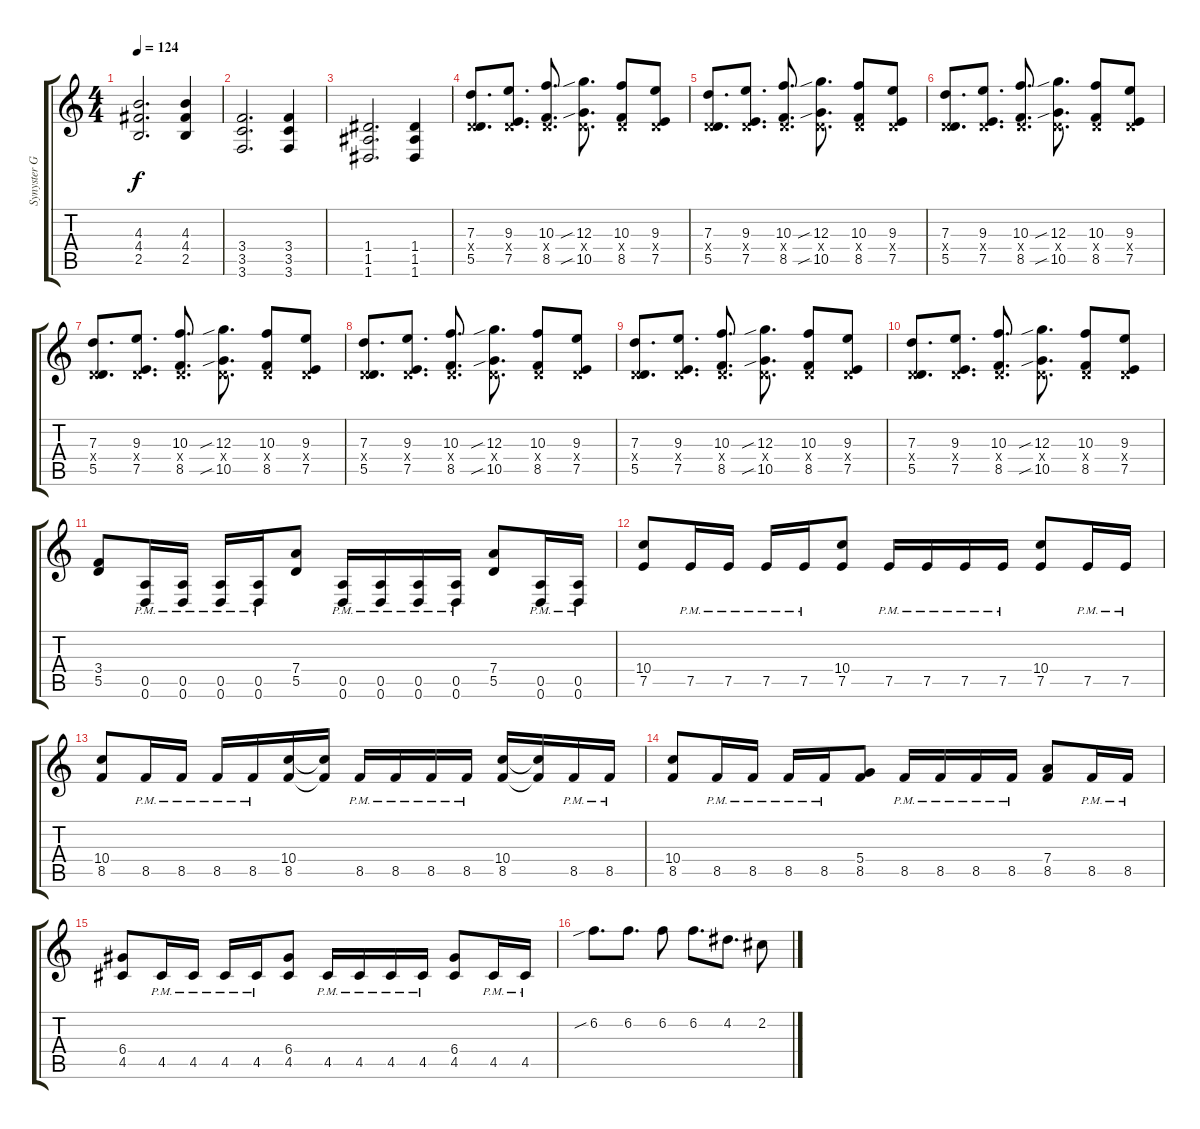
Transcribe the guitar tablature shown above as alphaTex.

\track ("Synyster Gates" "Synyster G") {instrument distortionguitar}
\staff {score tabs}
\tuning (E4 B3 G3 D3 A2 D2) {hide}
\ts (4 4)
\tempo 124
\clef g2
\ks c
(4.3 4.4 2.5).2{d dy f} (4.3 4.4 2.5).4 |
(3.4 3.5 3.6).2{d} (3.4 3.5 3.6).4 |
(1.4 1.5 1.6).2{d} (1.4 1.5 1.6).4 |
(7.3 0.4{x} 5.5).8{d} (9.3 0.4{x} 7.5).8{d} (10.3 0.4{x} 8.5).8{d} (12.3{sib} 0.4{x} 10.5{sib}).8{d} (10.3 0.4{x} 8.5).8 (9.3 0.4{x} 7.5).8 |
(7.3 0.4{x} 5.5).8{d} (9.3 0.4{x} 7.5).8{d} (10.3 0.4{x} 8.5).8{d} (12.3{sib} 0.4{x} 10.5{sib}).8{d} (10.3 0.4{x} 8.5).8 (9.3 0.4{x} 7.5).8 |
(7.3 0.4{x} 5.5).8{d} (9.3 0.4{x} 7.5).8{d} (10.3 0.4{x} 8.5).8{d} (12.3{sib} 0.4{x} 10.5{sib}).8{d} (10.3 0.4{x} 8.5).8 (9.3 0.4{x} 7.5).8 |
(7.3 0.4{x} 5.5).8{d} (9.3 0.4{x} 7.5).8{d} (10.3 0.4{x} 8.5).8{d} (12.3{sib} 0.4{x} 10.5{sib}).8{d} (10.3 0.4{x} 8.5).8 (9.3 0.4{x} 7.5).8 |
(7.3 0.4{x} 5.5).8{d} (9.3 0.4{x} 7.5).8{d} (10.3 0.4{x} 8.5).8{d} (12.3{sib} 0.4{x} 10.5{sib}).8{d} (10.3 0.4{x} 8.5).8 (9.3 0.4{x} 7.5).8 |
(7.3 0.4{x} 5.5).8{d} (9.3 0.4{x} 7.5).8{d} (10.3 0.4{x} 8.5).8{d} (12.3{sib} 0.4{x} 10.5{sib}).8{d} (10.3 0.4{x} 8.5).8 (9.3 0.4{x} 7.5).8 |
(7.3 0.4{x} 5.5).8{d} (9.3 0.4{x} 7.5).8{d} (10.3 0.4{x} 8.5).8{d} (12.3{sib} 0.4{x} 10.5{sib}).8{d} (10.3 0.4{x} 8.5).8 (9.3 0.4{x} 7.5).8 |
(3.4 5.5).8 (0.5{pm} 0.6{pm}).16 (0.5{pm} 0.6{pm}).16 (0.5{pm} 0.6{pm}).16 (0.5{pm} 0.6{pm}).16 (7.4 5.5).8 (0.5{pm} 0.6{pm}).16 (0.5{pm} 0.6{pm}).16 (0.5{pm} 0.6{pm}).16 (0.5{pm} 0.6{pm}).16 (7.4 5.5).8 (0.5{pm} 0.6{pm}).16 (0.5{pm} 0.6{pm}).16 |
(10.4 7.5).8 7.5{pm}.16 7.5{pm}.16 7.5{pm}.16 7.5{pm}.16 (10.4 7.5).8 7.5{pm}.16 7.5{pm}.16 7.5{pm}.16 7.5{pm}.16 (10.4 7.5).8 7.5{pm}.16 7.5{pm}.16 |
(10.4 8.5).8 8.5{pm}.16 8.5{pm}.16 8.5{pm}.16 8.5{pm}.16 (10.4 8.5).16 (10.4{t} 8.5{t}).16 8.5{pm}.16 8.5{pm}.16 8.5{pm}.16 8.5{pm}.16 (10.4 8.5).16 (10.4{t} 8.5{t}).16 8.5{pm}.16 8.5{pm}.16 |
(10.4 8.5).8 8.5{pm}.16 8.5{pm}.16 8.5{pm}.16 8.5{pm}.16 (5.4 8.5).8 8.5{pm}.16 8.5{pm}.16 8.5{pm}.16 8.5{pm}.16 (7.4 8.5).8 8.5{pm}.16 8.5{pm}.16 |
(6.4 4.5).8 4.5{pm}.16 4.5{pm}.16 4.5{pm}.16 4.5{pm}.16 (6.4 4.5).8 4.5{pm}.16 4.5{pm}.16 4.5{pm}.16 4.5{pm}.16 (6.4 4.5).8 4.5{pm}.16 4.5{pm}.16 |
6.2{sib}.8{d} 6.2.8{d} 6.2.8 6.2.8{d} 4.2.8{d} 2.2.8
